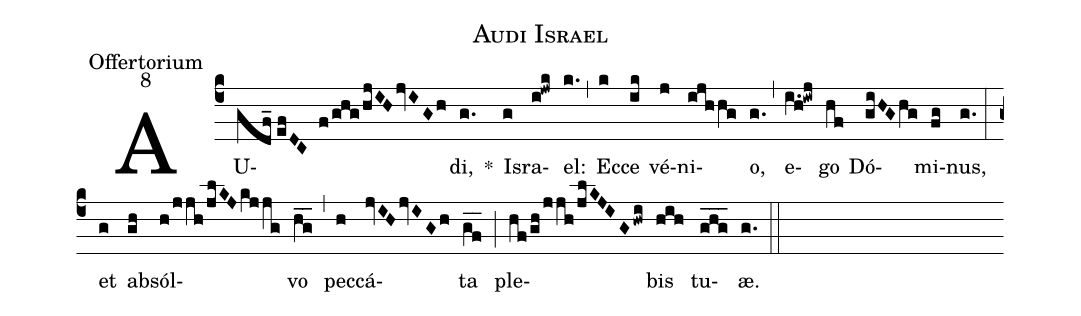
name: Audi Israel;
office-part: Offertorium;
mode: 8;
%%
(c4) AU(gdf_//efDC f/ghg/hjIHjvIGh)di,(g.) *() Is(g)ra(i!jwk)el:(k.) (,) Ec(k)ce(ik) vé(j)ni(ijhhg)o,(g.) (,) e(i.h!iwj)go(hf) Dó(giHGhg)mi(fg)nus,(g.) (:)
et(g) ab(gh)sól(h/jjh/jlKJkjjg)vo(hg__) (,) pec(h)cá(jvIHjvIGh)ta(g_f_) (;) ple(hf/gh/jjh/jlKJIGhwi)bis(hih) tu(ghg___)æ.(g.) (::)
